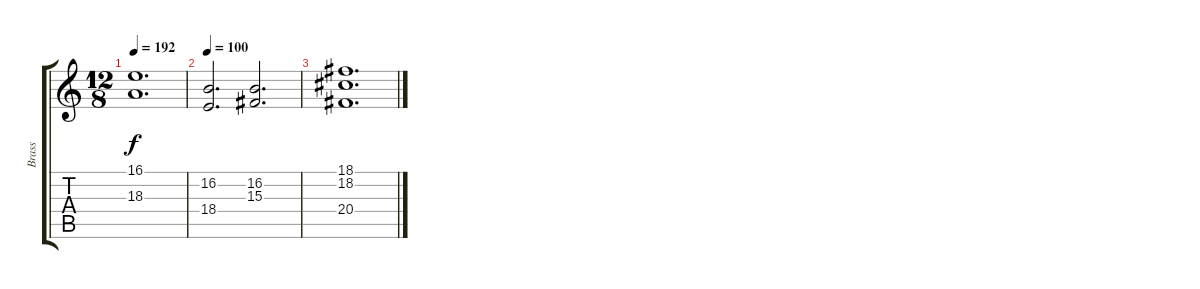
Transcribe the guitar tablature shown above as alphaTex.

\track ("Brass" "Brass") {instrument brasssection}
\staff {score tabs}
\tuning (C4 G3 Eb3 Bb2 F2 C2) {hide}
\ts (12 8)
\tempo 192
\clef g2
\ks c
(16.1 18.3).1{d dy f} |
\tempo 100
(16.2 18.4).2{d} (16.2 15.3).2{d} |
(18.1 18.2 20.4).1{d}
